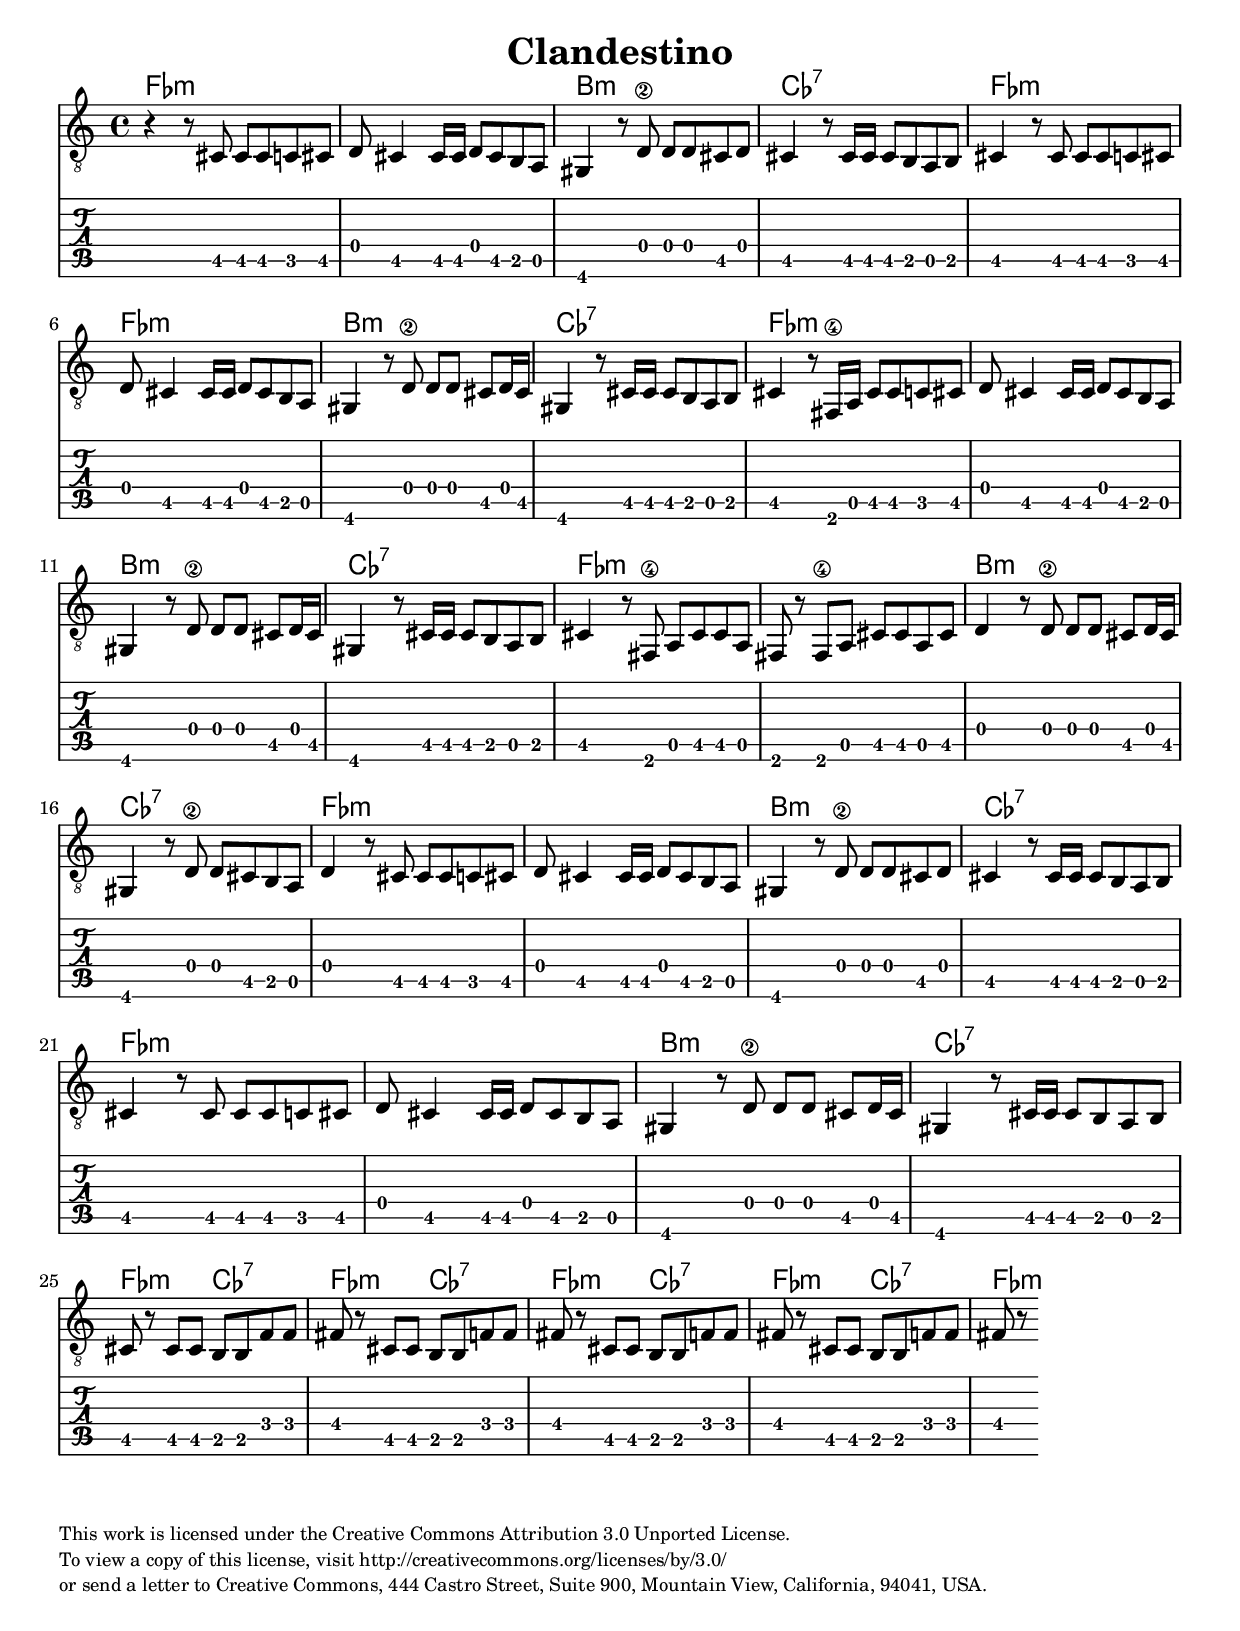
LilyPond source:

\include "common/functions.ly"
\include "common/baselayout.ly"


\header{
  title = "Clandestino"
}

theme = \relative  {
	\time 4/4
	r4 r8  
	cis8 cis8 cis c cis d8 cis4
	cis16 cis d8 cis b a gis4 r8
	d'8\2 d d cis d cis4  r8
    cis16 cis cis8 b a b cis4 r8

	cis8 cis8 cis c cis d8 cis4
	cis16 cis d8 cis b a gis4 r8
	d'8\2 d d cis d16 cis gis4 r8
    cis16 cis cis8 b a b cis4 r8

	fis,16\4 a cis8 cis c cis d8 cis4
	cis16 cis d8 cis b a gis4 r8
	d'8\2 d d cis d16 cis gis4 r8
    cis16 cis cis8 b a b cis4 r8

	fis,8\4 a cis cis a fis r8
	fis8\4 a cis cis a cis d4 r8
	d8\2 d d cis d16 cis gis4 r8
	d'8\2 d8 cis b a d4 r8
	cis8 cis8 cis c cis d8 cis4
	cis16 cis d8 cis b a gis4 r8
	d'8\2 d d cis d cis4  r8
    cis16 cis cis8 b a b cis4 r8

	cis8 cis8 cis c cis d8 cis4
	cis16 cis d8 cis b a gis4 r8
	d'8\2 d d cis d16 cis gis4 r8
    cis16 cis cis8 b a b cis8 r8

    cis8 cis b b f' f fis r8
	cis8 cis b b f' f fis r8
	cis8 cis b b f' f fis r8
	cis8 cis b b f' f fis r8
}

harmonies =  \chordmode {
	\time 4/4
     fes1:m fes:m b:m ces:7
	 fes1:m fes:m b:m ces:7
     fes1:m fes:m b:m ces:7
     fes1:m fes:m b:m ces:7
     fes1:m fes:m b:m ces:7
     fes1:m fes:m b:m ces:7
     fes2:m ces:7 fes2:m ces:7
	 fes2:m ces:7 fes2:m ces:7
	 fes1:m
}


\baseTab \theme \harmonies

\markup {
	\abs-fontsize #9
	\column {
		\line { This work is licensed under the Creative Commons Attribution 3.0 Unported License.}
		\line { To view a copy of this license, visit http://creativecommons.org/licenses/by/3.0/ }
		\line {or send a letter to Creative Commons, 444 Castro Street, Suite 900, Mountain View, California, 94041, USA. }
	}
}




\version "2.12.3"  % necessary for upgrading to future LilyPond versions.
